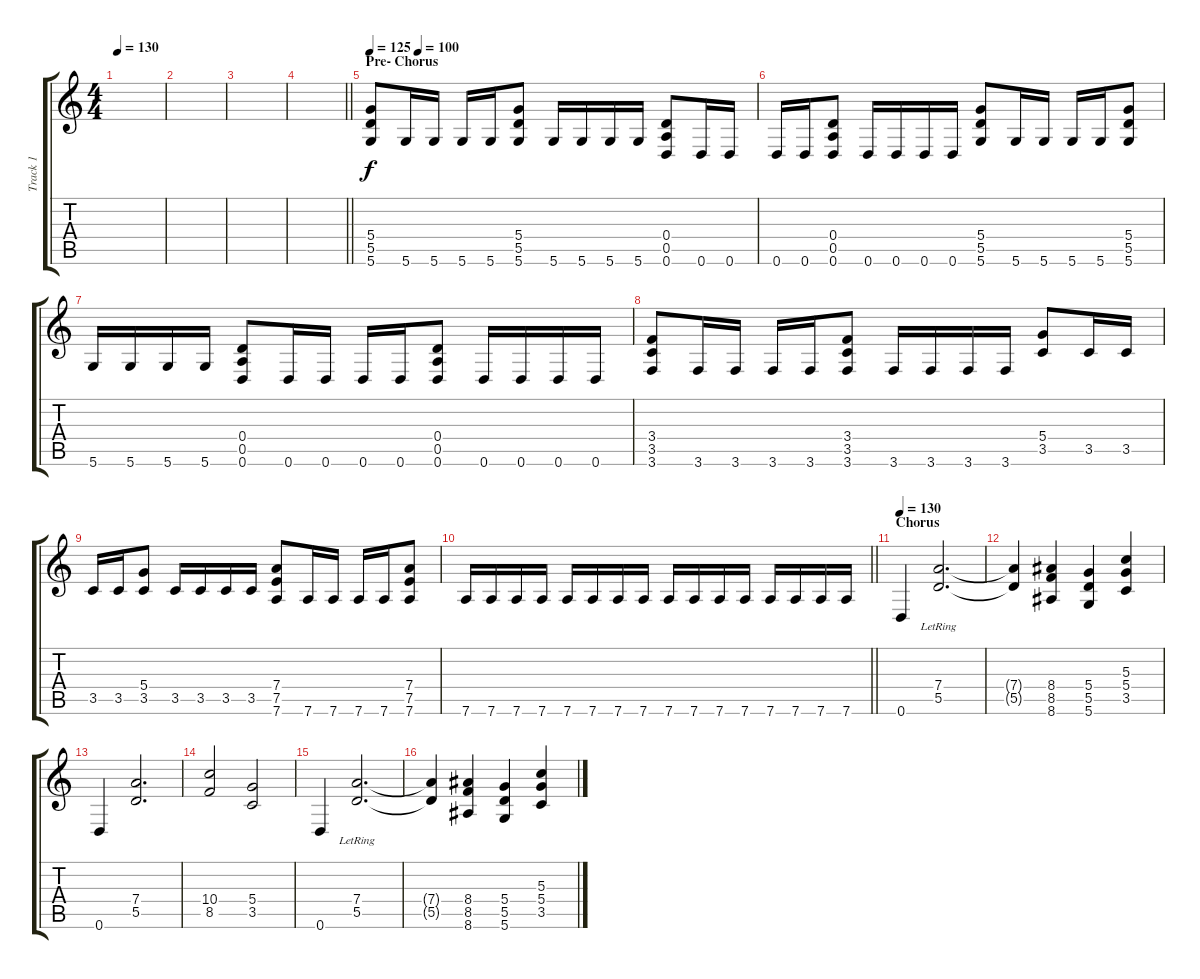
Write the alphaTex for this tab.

\track ("Track 1" "Track 1") {instrument distortionguitar}
\staff {score tabs}
\tuning (E4 B3 G3 D3 A2 D2) {hide}
\ts (4 4)
\tempo 130
\clef g2
\ks c
|
|
|
\barLineRight lightlight
|
\section ("" "Pre- Chorus")
\tempo 110
\tempo (100 0.125)
\tempo 125
(5.4 5.5 5.6).8 5.6.16 5.6.16 5.6.16 5.6.16 (5.4 5.5 5.6).8 5.6.16 5.6.16 5.6.16 5.6.16 (0.4 0.5 0.6).8 0.6.16 0.6.16 |
0.6.16 0.6.16 (0.4 0.5 0.6).8 0.6.16 0.6.16 0.6.16 0.6.16 (5.4 5.5 5.6).8 5.6.16 5.6.16 5.6.16 5.6.16 (5.4 5.5 5.6).8 |
5.6.16 5.6.16 5.6.16 5.6.16 (0.4 0.5 0.6).8 0.6.16 0.6.16 0.6.16 0.6.16 (0.4 0.5 0.6).8 0.6.16 0.6.16 0.6.16 0.6.16 |
(3.4 3.5 3.6).8 3.6.16 3.6.16 3.6.16 3.6.16 (3.4 3.5 3.6).8 3.6.16 3.6.16 3.6.16 3.6.16 (5.4 3.5).8 3.5.16 3.5.16 |
3.5.16 3.5.16 (5.4 3.5).8 3.5.16 3.5.16 3.5.16 3.5.16 (7.4 7.5 7.6).8 7.6.16 7.6.16 7.6.16 7.6.16 (7.4 7.5 7.6).8 |
\barLineRight lightlight
7.6.16 7.6.16 7.6.16 7.6.16 7.6.16 7.6.16 7.6.16 7.6.16 7.6.16 7.6.16 7.6.16 7.6.16 7.6.16 7.6.16 7.6.16 7.6.16 |
\section ("" "Chorus")
\tempo 130
0.6.4 (7.4 5.5{lr}).2{d} |
(7.4{t} 5.5{t}).4 (8.4 8.5 8.6).4 (5.4 5.5 5.6).4 (5.3 5.4 3.5).4 |
0.6.4 (7.4 5.5).2{d} |
(10.4 8.5).2 (5.4 3.5).2 |
0.6.4 (7.4 5.5{lr}).2{d} |
(7.4{t} 5.5{t}).4 (8.4 8.5 8.6).4 (5.4 5.5 5.6).4 (5.3 5.4 3.5).4
